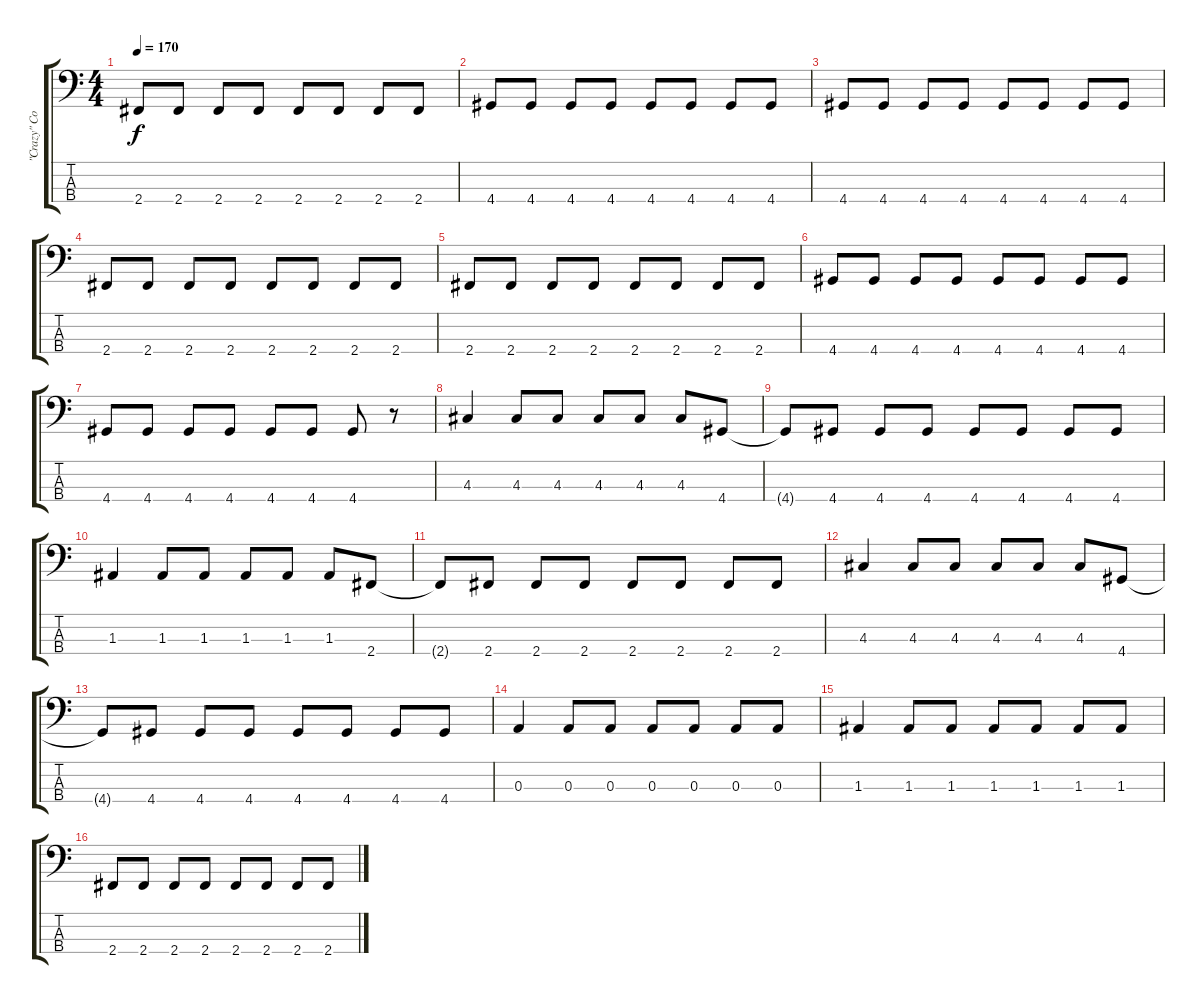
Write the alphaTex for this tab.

\track ("\"Crazy\" Cool Joe (Bass)" "\"Crazy\" Co") {instrument electricbasspick}
\staff {score tabs}
\tuning (G2 D2 A1 E1) {hide}
\ts (4 4)
\tempo 170
\clef f4
\ks c
2.4.8{dy f} 2.4.8 2.4.8 2.4.8 2.4.8 2.4.8 2.4.8 2.4.8 |
4.4.8 4.4.8 4.4.8 4.4.8 4.4.8 4.4.8 4.4.8 4.4.8 |
4.4.8 4.4.8 4.4.8 4.4.8 4.4.8 4.4.8 4.4.8 4.4.8 |
2.4.8 2.4.8 2.4.8 2.4.8 2.4.8 2.4.8 2.4.8 2.4.8 |
2.4.8 2.4.8 2.4.8 2.4.8 2.4.8 2.4.8 2.4.8 2.4.8 |
4.4.8 4.4.8 4.4.8 4.4.8 4.4.8 4.4.8 4.4.8 4.4.8 |
4.4.8 4.4.8 4.4.8 4.4.8 4.4.8 4.4.8 4.4.8 r.8 |
4.3.4 4.3.8 4.3.8 4.3.8 4.3.8 4.3.8 4.4.8 |
4.4{t}.8 4.4.8 4.4.8 4.4.8 4.4.8 4.4.8 4.4.8 4.4.8 |
1.3.4 1.3.8 1.3.8 1.3.8 1.3.8 1.3.8 2.4.8 |
2.4{t}.8 2.4.8 2.4.8 2.4.8 2.4.8 2.4.8 2.4.8 2.4.8 |
4.3.4 4.3.8 4.3.8 4.3.8 4.3.8 4.3.8 4.4.8 |
4.4{t}.8 4.4.8 4.4.8 4.4.8 4.4.8 4.4.8 4.4.8 4.4.8 |
0.3.4 0.3.8 0.3.8 0.3.8 0.3.8 0.3.8 0.3.8 |
1.3.4 1.3.8 1.3.8 1.3.8 1.3.8 1.3.8 1.3.8 |
2.4.8 2.4.8 2.4.8 2.4.8 2.4.8 2.4.8 2.4.8 2.4.8
